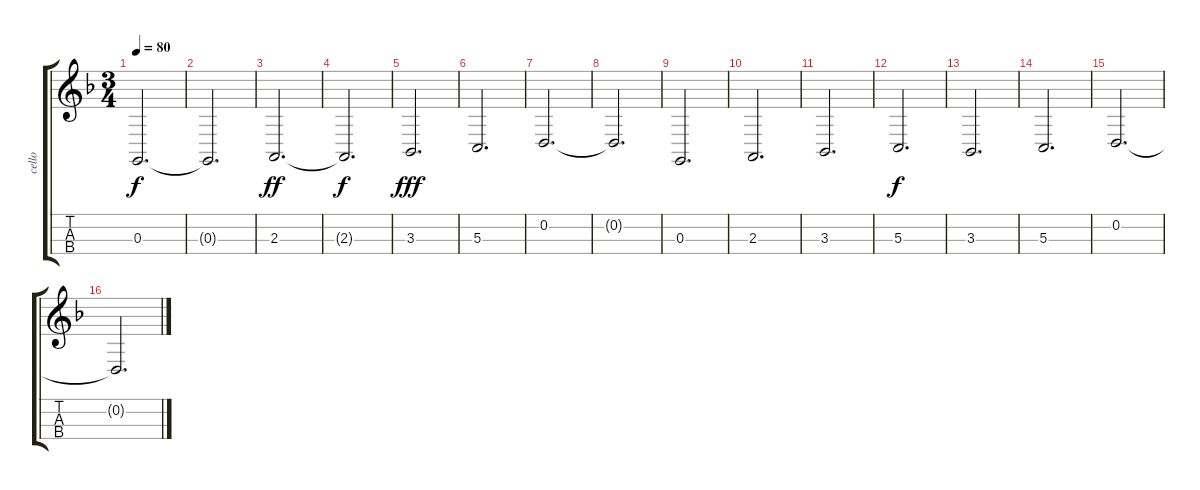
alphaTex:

\track ("cello" "cello") {instrument tremolostrings}
\staff {score tabs}
\tuning (A3 D3 G2 C2) {hide}
\ts (3 4)
\tempo 80
\clef g2
\ks f
0.3.2{d dy f} |
0.3{t}.2{d} |
2.3.2{d dy ff} |
2.3{t}.2{d dy f} |
3.3.2{d dy fff} |
5.3.2{d} |
0.2.2{d} |
0.2{t}.2{d} |
0.3.2{d} |
2.3.2{d} |
3.3.2{d} |
5.3.2{d dy f} |
3.3.2{d} |
5.3.2{d} |
0.2.2{d} |
0.2{t}.2{d}
